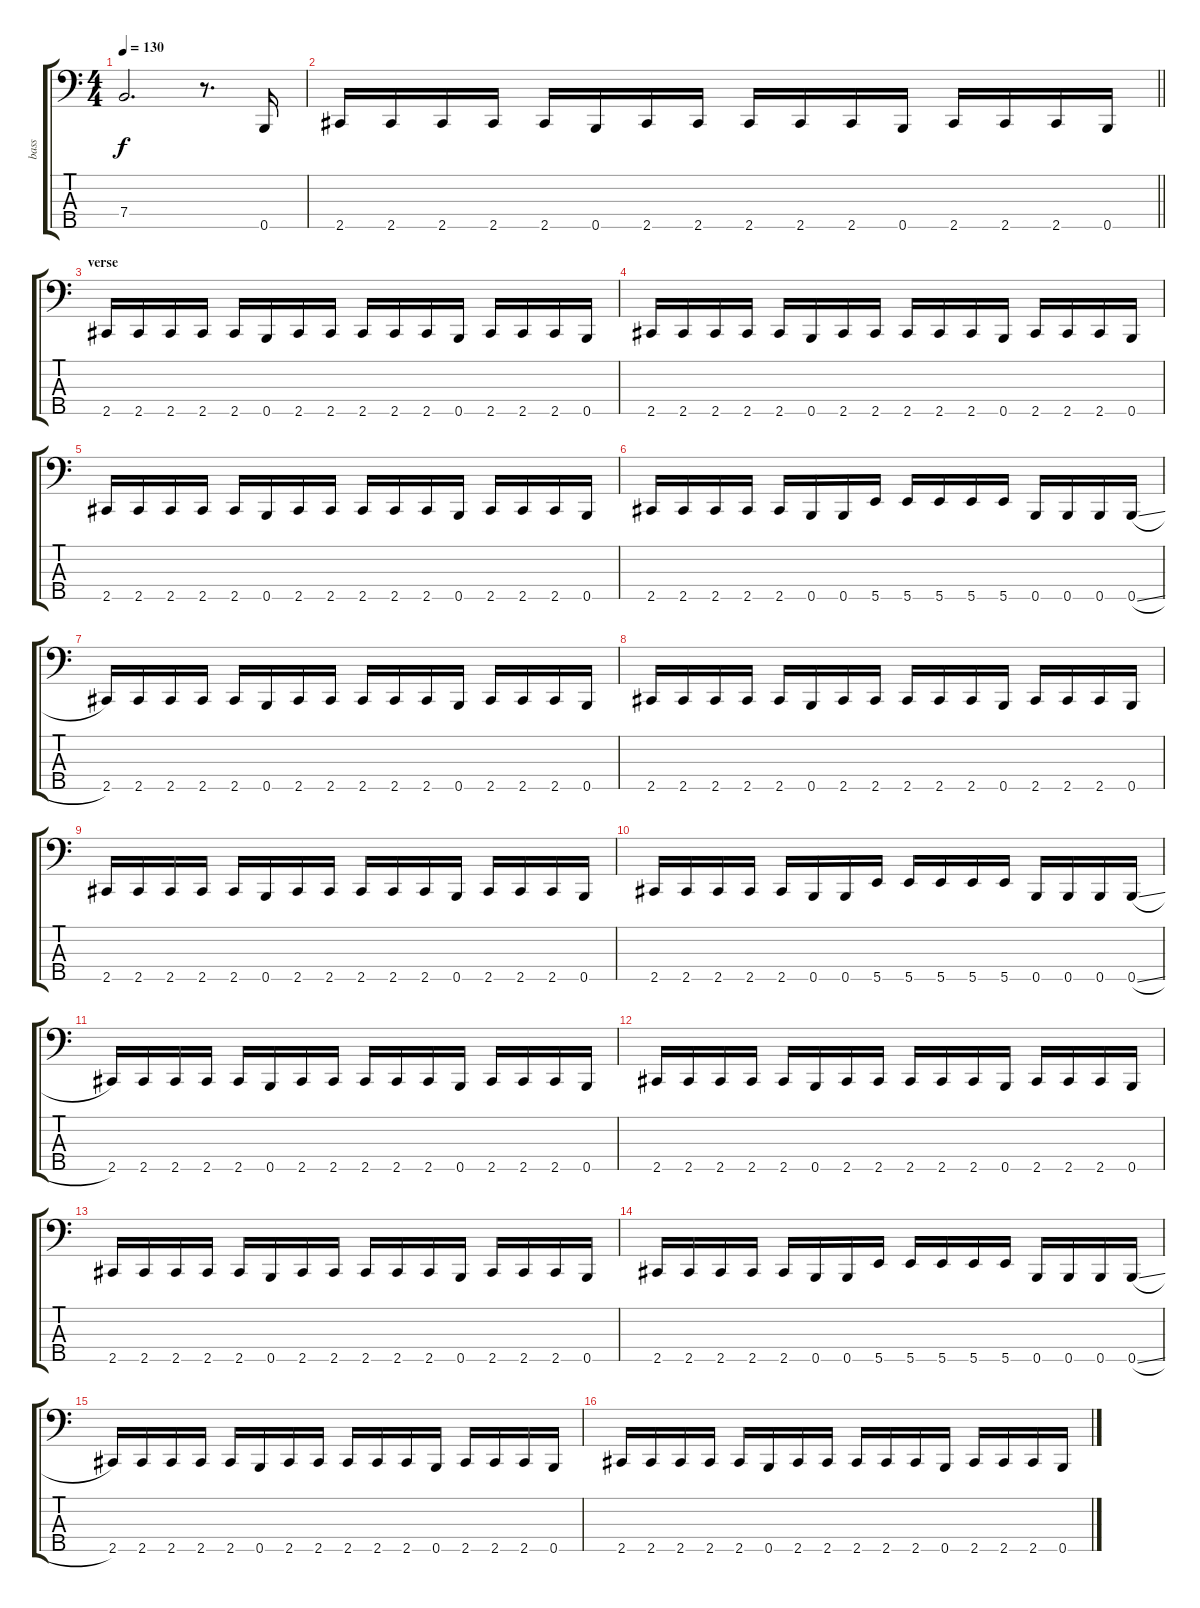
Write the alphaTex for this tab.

\track ("bass" "bass") {instrument electricbassfinger}
\staff {score tabs}
\tuning (G2 D2 A1 E1 B0) {hide}
\ts (4 4)
\tempo 130
\clef f4
\ks c
7.4.2{d dy f} r.8{d} 0.5.16 |
\barLineRight lightlight
2.5.16 2.5.16 2.5.16 2.5.16 2.5.16 0.5.16 2.5.16 2.5.16 2.5.16 2.5.16 2.5.16 0.5.16 2.5.16 2.5.16 2.5.16 0.5.16 |
\section ("" "verse")
2.5.16 2.5.16 2.5.16 2.5.16 2.5.16 0.5.16 2.5.16 2.5.16 2.5.16 2.5.16 2.5.16 0.5.16 2.5.16 2.5.16 2.5.16 0.5.16 |
2.5.16 2.5.16 2.5.16 2.5.16 2.5.16 0.5.16 2.5.16 2.5.16 2.5.16 2.5.16 2.5.16 0.5.16 2.5.16 2.5.16 2.5.16 0.5.16 |
2.5.16 2.5.16 2.5.16 2.5.16 2.5.16 0.5.16 2.5.16 2.5.16 2.5.16 2.5.16 2.5.16 0.5.16 2.5.16 2.5.16 2.5.16 0.5.16 |
2.5.16 2.5.16 2.5.16 2.5.16 2.5.16 0.5.16 0.5.16 5.5.16 5.5.16 5.5.16 5.5.16 5.5.16 0.5.16 0.5.16 0.5.16 0.5{sl}.16 |
2.5.16 2.5.16 2.5.16 2.5.16 2.5.16 0.5.16 2.5.16 2.5.16 2.5.16 2.5.16 2.5.16 0.5.16 2.5.16 2.5.16 2.5.16 0.5.16 |
2.5.16 2.5.16 2.5.16 2.5.16 2.5.16 0.5.16 2.5.16 2.5.16 2.5.16 2.5.16 2.5.16 0.5.16 2.5.16 2.5.16 2.5.16 0.5.16 |
2.5.16 2.5.16 2.5.16 2.5.16 2.5.16 0.5.16 2.5.16 2.5.16 2.5.16 2.5.16 2.5.16 0.5.16 2.5.16 2.5.16 2.5.16 0.5.16 |
2.5.16 2.5.16 2.5.16 2.5.16 2.5.16 0.5.16 0.5.16 5.5.16 5.5.16 5.5.16 5.5.16 5.5.16 0.5.16 0.5.16 0.5.16 0.5{sl}.16 |
2.5.16 2.5.16 2.5.16 2.5.16 2.5.16 0.5.16 2.5.16 2.5.16 2.5.16 2.5.16 2.5.16 0.5.16 2.5.16 2.5.16 2.5.16 0.5.16 |
2.5.16 2.5.16 2.5.16 2.5.16 2.5.16 0.5.16 2.5.16 2.5.16 2.5.16 2.5.16 2.5.16 0.5.16 2.5.16 2.5.16 2.5.16 0.5.16 |
2.5.16 2.5.16 2.5.16 2.5.16 2.5.16 0.5.16 2.5.16 2.5.16 2.5.16 2.5.16 2.5.16 0.5.16 2.5.16 2.5.16 2.5.16 0.5.16 |
2.5.16 2.5.16 2.5.16 2.5.16 2.5.16 0.5.16 0.5.16 5.5.16 5.5.16 5.5.16 5.5.16 5.5.16 0.5.16 0.5.16 0.5.16 0.5{sl}.16 |
2.5.16 2.5.16 2.5.16 2.5.16 2.5.16 0.5.16 2.5.16 2.5.16 2.5.16 2.5.16 2.5.16 0.5.16 2.5.16 2.5.16 2.5.16 0.5.16 |
2.5.16 2.5.16 2.5.16 2.5.16 2.5.16 0.5.16 2.5.16 2.5.16 2.5.16 2.5.16 2.5.16 0.5.16 2.5.16 2.5.16 2.5.16 0.5.16
